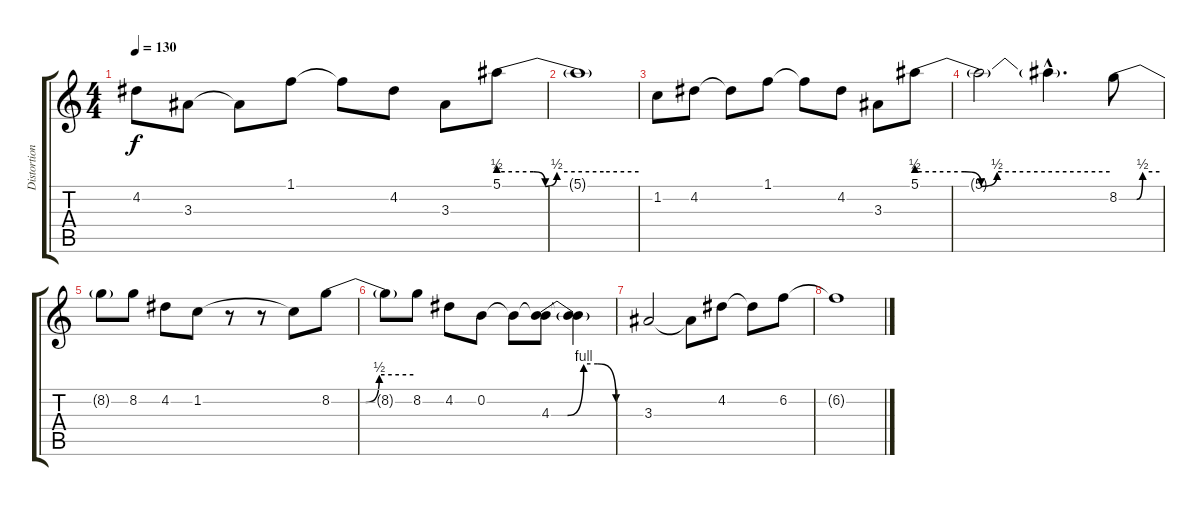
\track ("Distortion Guitar" "Distortion") {instrument distortionguitar}
\staff {score tabs}
\tuning (E4 B3 G3 D3 A2 E2) {hide}
\ts (4 4)
\tempo 130
\clef g2
\ks c
4.2.8{dy f volume 16} 3.3.8 3.3{t}.8 1.1.8 1.1{t}.8 4.2.8 3.3.8 5.1{be (custom 0 2 15 2 20 0 25 2 45 2 60 2)}.8 |
5.1{t}.1 |
1.2.8 4.2.8 4.2{t}.8 1.1.8 1.1{t}.8 4.2.8 3.3.8 5.1{be (custom 0 2 15 2 20 0 25 2 60 2)}.8 |
5.1{t}.2 5.1{hac t}.4{d} 8.2{be (custom 0 0 26 0 35 2 60 2)}.8 |
8.2{t}.8 8.2.8 4.2.8 1.2.8 r.8 r.8 1.2{t}.8 8.2{be (custom 0 0 25 0 35 2 60 2)}.8 |
8.2{t}.8 8.2.8 4.2.8 0.2.8 0.2{t}.8 (0.2{t} 4.3{be (custom 0 0 15 0 30 4 43 4 60 0)}).8 (0.2{t} 4.3{t}).4 |
3.3.2 3.3{t}.8 4.2.8 4.2{t}.8 6.2.8 |
6.2{t}.1
